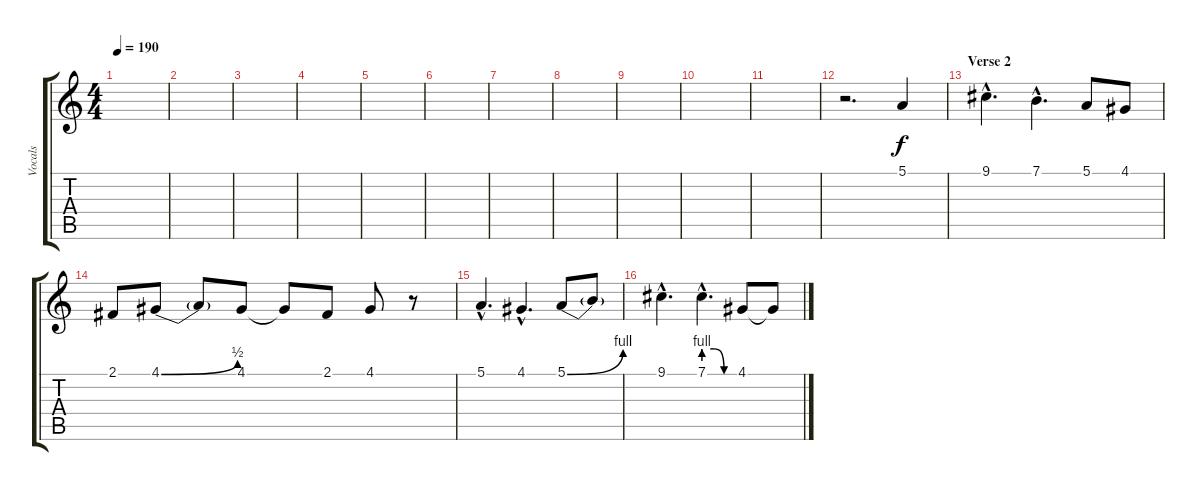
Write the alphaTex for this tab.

\track ("Vocals" "Vocals") {instrument lead2sawtooth}
\staff {score tabs}
\tuning (E4 B3 G3 D3 A2 E2) {hide}
\ts (4 4)
\tempo 190
\clef g2
\ks c
|
|
|
|
|
|
|
|
|
|
|
r.2{d} 5.1.4 |
\section ("" "Verse 2")
9.1{hac}.4{d} 7.1{hac}.4{d} 5.1.8 4.1.8 |
2.1.8 4.1{be (bend 0 0 60 2)}.8 4.1{t}.8 4.1.8 4.1{t}.8 2.1.8 4.1.8 r.8 |
5.1{hac}.4{d} 4.1{hac}.4{d} 5.1{be (bend 0 0 60 4)}.8 5.1{t}.8 |
9.1{hac}.4{d} 7.1{be (custom 0 4 20 4 40 0 60 0) hac}.4{d} 4.1.8 4.1{t}.8
